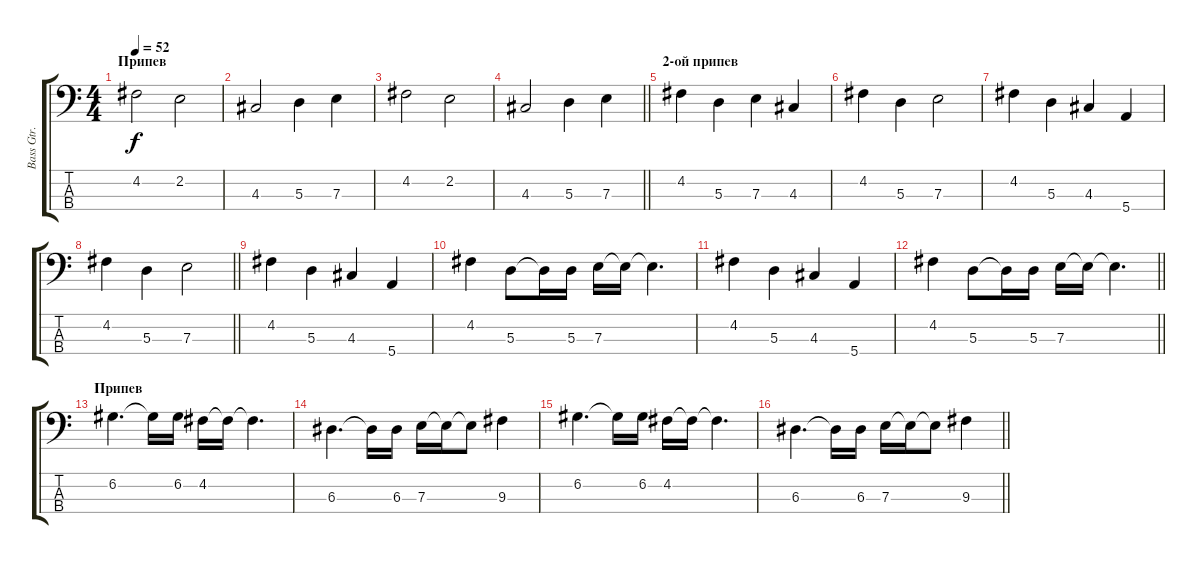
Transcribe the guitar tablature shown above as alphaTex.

\track ("Bass Gtr." "Bass Gtr.") {instrument electricbassfinger}
\staff {score tabs}
\tuning (G2 D2 A1 E1) {hide}
\ts (4 4)
\section ("" "Припев")
\tempo 52
\clef f4
\ks c
4.2.2{dy f} 2.2.2 |
4.3.2 5.3.4 7.3.4 |
4.2.2 2.2.2 |
\barLineRight lightlight
4.3.2 5.3.4 7.3.4 |
\section ("" "2-ой припев")
4.2.4 5.3.4 7.3.4 4.3.4 |
4.2.4 5.3.4 7.3.2 |
4.2.4 5.3.4 4.3.4 5.4.4 |
\barLineRight lightlight
4.2.4 5.3.4 7.3.2 |
4.2.4 5.3.4 4.3.4 5.4.4 |
4.2.4 5.3.8 5.3{t}.16 5.3.16 7.3.16 7.3{t}.16 7.3{t}.4{d} |
4.2.4 5.3.4 4.3.4 5.4.4 |
\barLineRight lightlight
4.2.4 5.3.8 5.3{t}.16 5.3.16 7.3.16 7.3{t}.16 7.3{t}.4{d} |
\section ("" "Припев")
6.2.4{d} 6.2{t}.16 6.2.16 4.2.16 4.2{t}.16 4.2{t}.4{d} |
6.3.4{d} 6.3{t}.16 6.3.16 7.3.16 7.3{t}.16 7.3{t}.8 9.3.4 |
6.2.4{d} 6.2{t}.16 6.2.16 4.2.16 4.2{t}.16 4.2{t}.4{d} |
\barLineRight lightlight
6.3.4{d} 6.3{t}.16 6.3.16 7.3.16 7.3{t}.16 7.3{t}.8 9.3.4
